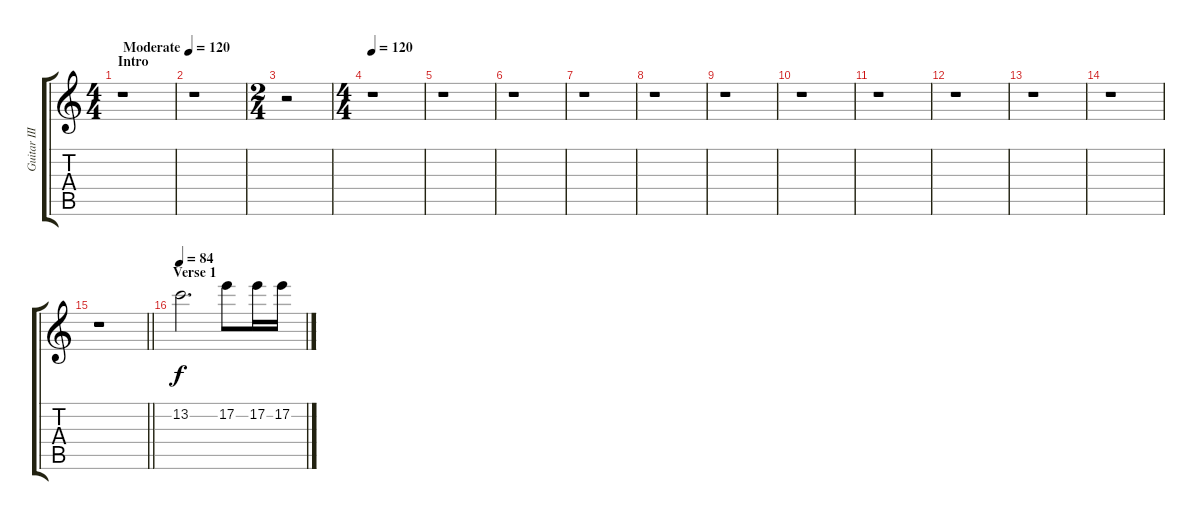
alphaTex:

\track ("Guitar III (Jason)" "Guitar III") {instrument distortionguitar}
\staff {score tabs}
\tuning (E4 B3 G3 D3 A2 E2) {hide}
\ts (4 4)
\section ("" "Intro")
\tempo (120 "Moderate")
\tempo 84
\tempo (120 "Moderate")
\clef g2
\ks c
r.1{dy f instrument distortionguitar} |
r.1 |
\ts (2 4)
r.2 |
\ts (4 4)
\tempo 120
r.1 |
r.1 |
r.1 |
r.1 |
r.1 |
r.1 |
r.1 |
r.1 |
r.1 |
r.1 |
r.1 |
\barLineRight lightlight
r.1 |
\section ("" "Verse 1")
\tempo 84
13.2.2{d} 17.2.8 17.2.16 17.2.16
